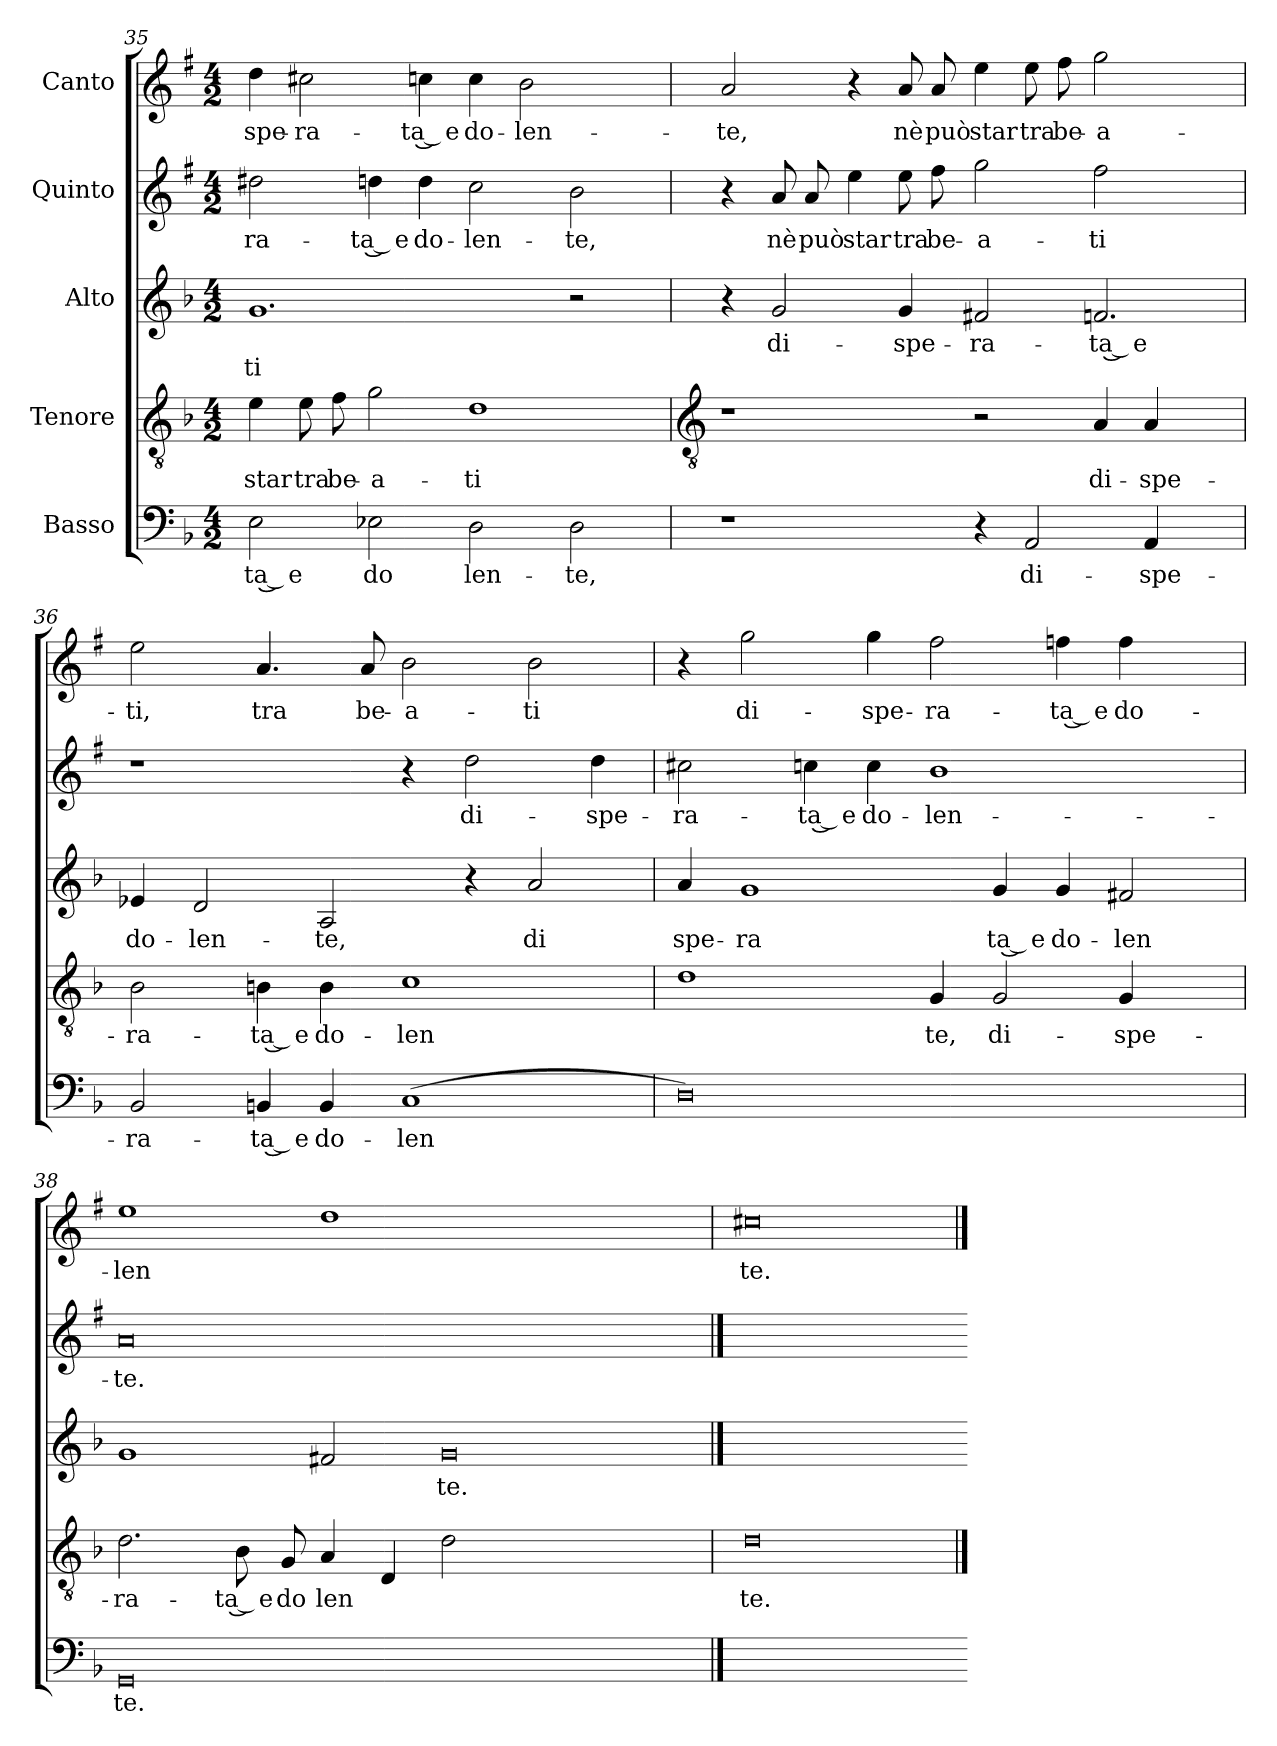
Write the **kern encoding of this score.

**kern	**text	**kern	**text	**kern	**text	**text	**kern	**text	**kern	**text
*part5	*part5	*part4	*part4	*part3	*part3	*part3	*part2	*part2	*part1	*part1
*staff5	*staff5	*staff4	*staff4	*staff3	*staff3	*staff3	*staff2	*staff2	*staff1	*staff1
*I"Basso	*	*I"Tenore	*	*I"Alto	*	*	*I"Quinto	*	*I"Canto	*
!!LO:LB:g=z
*clefF4	*	*clefGv2	*	*clefG2	*	*	*clefG2	*	*clefG2	*
*	*	*	*	*	*	*	*ITrd1c2	*	*ITrd1c2	*
*k[b-]	*	*k[b-]	*	*k[b-]	*	*	*k[b-]	*	*k[b-]	*
*F:	*	*F:	*	*F:	*	*	*F:	*	*F:	*
*M4/2	*	*M4/2	*	*M4/2	*	*	*M4/2	*	*M4/2	*
=35	=35	=35	=35	=35	=35	=35	=35	=35	=35	=35
!	!LO:LY:b	!	!LO:LY:b	!	!	!LO:LY:b	!	!LO:LY:b	!	!LO:LY:b
2E	-ta͜ e	4e	star	1.g	.	-ti	2cc#X	-ra-	4cc	spe-
!	!	!	!LO:LY:b	!	!	!	!	!	!	!LO:LY:b
.	.	8e	tra	.	.	.	.	.	2bn	-ra-
!	!	!	!LO:LY:b	!	!	!	!	!	!	!
.	.	8f	be-	.	.	.	.	.	.	.
!	!LO:LY:b	!	!LO:LY:b	!	!	!	!	!LO:LY:b	!	!
2E-X	do	2g	-a-	.	.	.	4ccn	-ta͜ e	.	.
!	!	!	!	!	!	!	!	!LO:LY:b	!	!LO:LY:b
.	.	.	.	.	.	.	4cc	do-	4b-X	-ta͜ e
!	!LO:LY:b	!	!LO:LY:b	!	!	!	!	!LO:LY:b	!	!LO:LY:b
2D	len-	1d	-ti	.	.	.	2b-	-len-	4b-	do-
!	!	!	!	!	!	!	!	!	!	!LO:LY:b
.	.	.	.	.	.	.	.	.	2a	-len-
!	!LO:LY:b	!	!	!	!	!	!	!LO:LY:b	!	!
2D	-te,	.	.	2r	.	.	2a	-te,	.	.
.	.	.	.	.	.	.	.	.	4ryy	.
!!LO:LB:g=z
=36	=36	=36	=36	=36	=36	=36	=36	=36	=36	=36
*	*	*clefGv2	*	*	*	*	*	*	*	*
!	!	!	!	!	!	!	!	!	!	!LO:LY:b
1r	.	1r	.	4r	.	.	4r	.	2g	-te,
!	!	!	!	!	!LO:LY:b	!	!	!LO:LY:b	!	!
.	.	.	.	2g	di-	.	8g	nè	.	.
!	!	!	!	!	!	!	!	!LO:LY:b	!	!
.	.	.	.	.	.	.	8g	può	.	.
!	!	!	!	!	!	!	!	!LO:LY:b	!	!
.	.	.	.	.	.	.	4dd	star	4r	.
!	!	!	!	!	!LO:LY:b	!	!	!LO:LY:b	!	!LO:LY:b
.	.	.	.	4g	-spe-	.	8dd	tra	8g	nè
!	!	!	!	!	!	!	!	!LO:LY:b	!	!LO:LY:b
.	.	.	.	.	.	.	8ee	be-	8g	può
!	!	!	!	!	!LO:LY:b	!	!	!LO:LY:b	!	!LO:LY:b
4r	.	2r	.	2f#X	-ra-	.	2ff	-a-	4dd	star
!	!LO:LY:b	!	!	!	!	!	!	!	!	!LO:LY:b
2AA	di-	.	.	.	.	.	.	.	8dd	tra
!	!	!	!	!	!	!	!	!	!	!LO:LY:b
.	.	.	.	.	.	.	.	.	8ee	be-
!	!	!	!LO:LY:b	!	!LO:LY:b	!	!	!LO:LY:b	!	!LO:LY:b
.	.	4A	di-	2.fn	-ta͜ e	.	2ee	-ti	2ff	-a-
!	!LO:LY:b	!	!LO:LY:b	!	!	!	!	!	!	!
4AA	-spe-	4A	-spe-	.	.	.	.	.	.	.
4ryy	.	4ryy	.	.	.	.	4ryy	.	4ryy	.
=36A	=36A	=36A	=36A	=36A	=36A	=36A	=36A	=36A	=36A	=36A
!	!LO:LY:b	!	!LO:LY:b	!	!LO:LY:b	!	!	!	!	!LO:LY:b
2BB-	-ra-	2B-	-ra-	4e-X	do-	.	1r	.	2dd	-ti,
!	!	!	!	!	!LO:LY:b	!	!	!	!	!
.	.	.	.	2d	-len-	.	.	.	.	.
!	!LO:LY:b	!	!LO:LY:b	!	!	!	!	!	!	!LO:LY:b
4BBn	-ta͜ e	4Bn	-ta͜ e	.	.	.	.	.	4.g	tra
!	!LO:LY:b	!	!LO:LY:b	!	!LO:LY:b	!	!	!	!	!
4BB	do-	4B	do-	2A	-te,	.	.	.	.	.
!	!	!	!	!	!	!	!	!	!	!LO:LY:b
.	.	.	.	.	.	.	.	.	8g	be-
!	!LO:LY:b	!	!LO:LY:b	!	!	!	!	!	!	!LO:LY:b
(<1C	-len	1c	-len	.	.	.	4r	.	2a	-a-
!	!	!	!	!	!	!	!	!LO:LY:b	!	!
.	.	.	.	4r	.	.	2cc	di-	.	.
!	!	!	!	!	!LO:LY:b	!	!	!	!	!LO:LY:b
.	.	.	.	2a	di	.	.	.	2a	-ti
!	!	!	!	!	!	!	!	!LO:LY:b	!	!
.	.	.	.	.	.	.	4cc	-spe-	.	.
=37A	=37A	=37A	=37A	=37A	=37A	=37A	=37A	=37A	=37A	=37A
!	!	!	!	!	!LO:LY:b	!	!	!LO:LY:b	!	!
0D)	.	1d	.	4a	spe-	.	2bn	-ra-	4r	.
!	!	!	!	!	!LO:LY:b	!	!	!	!	!LO:LY:b
.	.	.	.	1g	-ra	.	.	.	2ff	di-
!	!	!	!	!	!	!	!	!LO:LY:b	!	!
.	.	.	.	.	.	.	4b-X	-ta͜ e	.	.
!	!	!	!	!	!	!	!	!LO:LY:b	!	!LO:LY:b
.	.	.	.	.	.	.	4b-	do-	4ff	-spe-
!	!	!	!LO:LY:b	!	!	!	!	!LO:LY:b	!	!LO:LY:b
.	.	4G	te,	.	.	.	1a	-len-	2ee	-ra-
!	!	!	!LO:LY:b	!	!LO:LY:b	!	!	!	!	!
.	.	2G	di-	4g	ta͜ e	.	.	.	.	.
!	!	!	!	!	!LO:LY:b	!	!	!	!	!LO:LY:b
.	.	.	.	4g	do-	.	.	.	4ee-X	-ta͜ e
!	!	!	!LO:LY:b	!	!LO:LY:b	!	!	!	!	!LO:LY:b
.	.	4G	-spe-	2f#X	-len	.	.	.	4ee-	do-
4ryy	.	4ryy	.	.	.	.	4ryy	.	4ryy	.
=38A	=38A	=38A	=38A	=38A	=38A	=38A	=38A	=38A	=38A	=38A
!	!LO:LY:b	!	!LO:LY:b	!	!	!	!	!LO:LY:b	!	!LO:LY:b
0GG	te.	2.d	-ra-	1g	.	.	0g	-te.	1dd	-len
!	!	!	!LO:LY:b	!	!	!	!	!	!	!
.	.	8B-	-ta͜ e	.	.	.	.	.	.	.
!	!	!	!LO:LY:b	!	!	!	!	!	!	!
.	.	8G	do	.	.	.	.	.	.	.
!	!	!	!LO:LY:b	!	!	!	!	!	!	!
.	.	4A	len	2f#X	.	.	.	.	1cc	.
.	.	4D	.	.	.	.	.	.	.	.
!	!	!	!	!	!LO:LY:b	!	!	!	!	!
.	.	2d	.	0g	te.	.	.	.	.	.
1.ryy	.	1.ryy	.	.	.	.	1.ryy	.	1.ryy	.
==39A	=39A	=39A	=39A	==39A	=39A	=39A	==39A	=39A	=39A	=39A
!	!	!	!LO:LY:b	!	!	!	!	!	!	!LO:LY:b
0ryy	.	0d	te.	0ryy	.	.	0ryy	.	0bn	te.
=	==	==	==	=	==	==	=	==	==	==
*-	*-	*-	*-	*-	*-	*-	*-	*-	*-	*-
